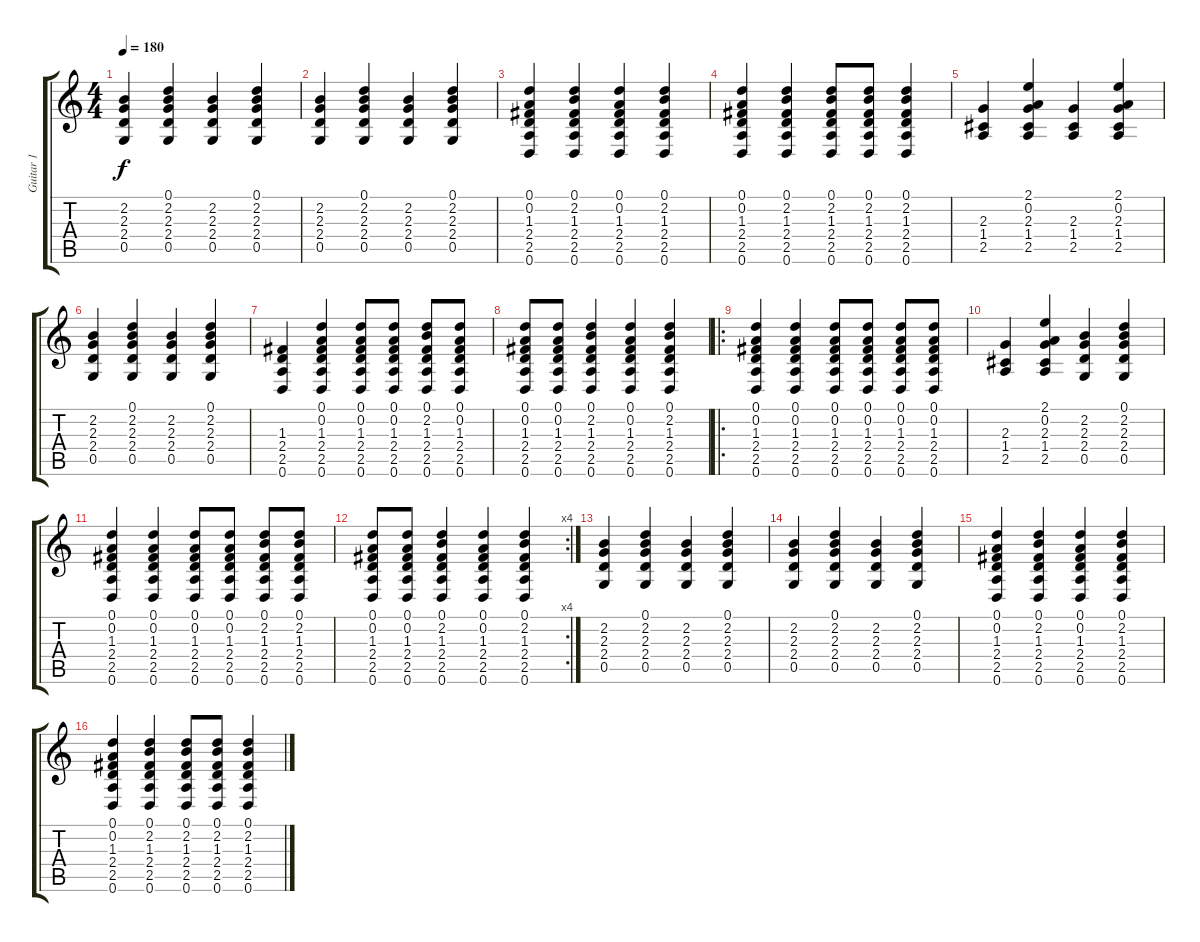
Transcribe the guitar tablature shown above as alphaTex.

\track ("Guitar 1" "Guitar 1") {instrument electricguitarclean}
\staff {score tabs}
\tuning (D4 A3 F3 C3 G2 D2) {hide}
\ts (4 4)
\tempo 180
\clef g2
\ks c
(2.2 2.3 2.4 0.5).4{dy f} (0.1 2.2 2.3 2.4 0.5).4 (2.2 2.3 2.4 0.5).4 (0.1 2.2 2.3 2.4 0.5).4 |
(2.2 2.3 2.4 0.5).4 (0.1 2.2 2.3 2.4 0.5).4 (2.2 2.3 2.4 0.5).4 (0.1 2.2 2.3 2.4 0.5).4 |
(0.1 0.2 1.3 2.4 2.5 0.6).4 (0.1 2.2 1.3 2.4 2.5 0.6).4 (0.1 0.2 1.3 2.4 2.5 0.6).4 (0.1 2.2 1.3 2.4 2.5 0.6).4 |
(0.1 0.2 1.3 2.4 2.5 0.6).4 (0.1 2.2 1.3 2.4 2.5 0.6).4 (0.1 2.2 1.3 2.4 2.5 0.6).8 (0.1 2.2 1.3 2.4 2.5 0.6).8 (0.1 2.2 1.3 2.4 2.5 0.6).4 |
(2.3 1.4 2.5).4 (2.1 0.2 2.3 1.4 2.5).4 (2.3 1.4 2.5).4 (2.1 0.2 2.3 1.4 2.5).4 |
(2.2 2.3 2.4 0.5).4 (0.1 2.2 2.3 2.4 0.5).4 (2.2 2.3 2.4 0.5).4 (0.1 2.2 2.3 2.4 0.5).4 |
(1.3 2.4 2.5 0.6).4 (0.1 0.2 1.3 2.4 2.5 0.6).4 (0.1 0.2 1.3 2.4 2.5 0.6).8 (0.1 0.2 1.3 2.4 2.5 0.6).8 (0.1 2.2 1.3 2.4 2.5 0.6).8 (0.1 0.2 1.3 2.4 2.5 0.6).8 |
(0.1 0.2 1.3 2.4 2.5 0.6).8 (0.1 0.2 1.3 2.4 2.5 0.6).8 (0.1 2.2 1.3 2.4 2.5 0.6).4 (0.1 0.2 1.3 2.4 2.5 0.6).4 (0.1 2.2 1.3 2.4 2.5 0.6).4 |
\ro
(0.1 0.2 1.3 2.4 2.5 0.6).4 (0.1 0.2 1.3 2.4 2.5 0.6).4 (0.1 0.2 1.3 2.4 2.5 0.6).8 (0.1 0.2 1.3 2.4 2.5 0.6).8 (0.1 0.2 1.3 2.4 2.5 0.6).8 (0.1 0.2 1.3 2.4 2.5 0.6).8 |
(2.3 1.4 2.5).4 (2.1 0.2 2.3 1.4 2.5).4 (2.2 2.3 2.4 0.5).4 (0.1 2.2 2.3 2.4 0.5).4 |
(0.1 0.2 1.3 2.4 2.5 0.6).4 (0.1 0.2 1.3 2.4 2.5 0.6).4 (0.1 0.2 1.3 2.4 2.5 0.6).8 (0.1 0.2 1.3 2.4 2.5 0.6).8 (0.1 2.2 1.3 2.4 2.5 0.6).8 (0.1 2.2 1.3 2.4 2.5 0.6).8 |
\rc 4
(0.1 0.2 1.3 2.4 2.5 0.6).8 (0.1 0.2 1.3 2.4 2.5 0.6).8 (0.1 2.2 1.3 2.4 2.5 0.6).4 (0.1 0.2 1.3 2.4 2.5 0.6).4 (0.1 2.2 1.3 2.4 2.5 0.6).4 |
(2.2 2.3 2.4 0.5).4 (0.1 2.2 2.3 2.4 0.5).4 (2.2 2.3 2.4 0.5).4 (0.1 2.2 2.3 2.4 0.5).4 |
(2.2 2.3 2.4 0.5).4 (0.1 2.2 2.3 2.4 0.5).4 (2.2 2.3 2.4 0.5).4 (0.1 2.2 2.3 2.4 0.5).4 |
(0.1 0.2 1.3 2.4 2.5 0.6).4 (0.1 2.2 1.3 2.4 2.5 0.6).4 (0.1 0.2 1.3 2.4 2.5 0.6).4 (0.1 2.2 1.3 2.4 2.5 0.6).4 |
(0.1 0.2 1.3 2.4 2.5 0.6).4 (0.1 2.2 1.3 2.4 2.5 0.6).4 (0.1 2.2 1.3 2.4 2.5 0.6).8 (0.1 2.2 1.3 2.4 2.5 0.6).8 (0.1 2.2 1.3 2.4 2.5 0.6).4
